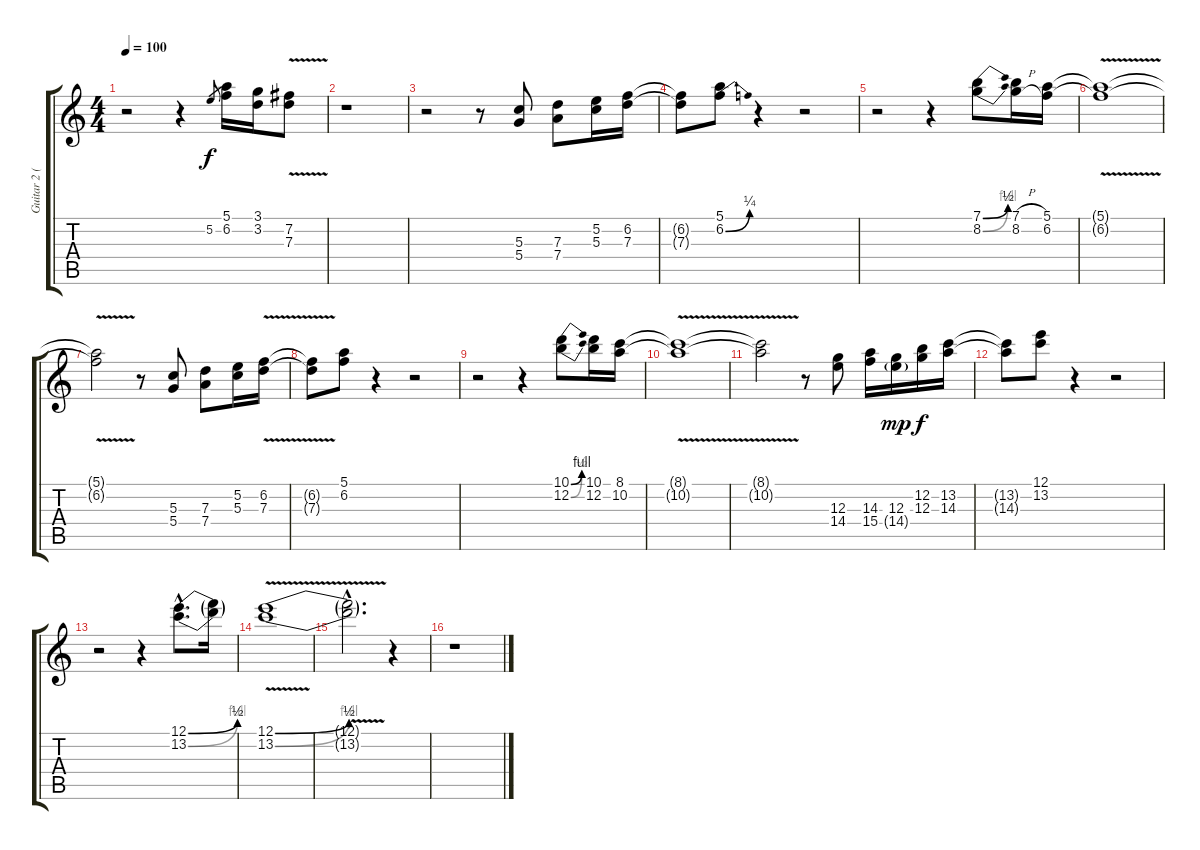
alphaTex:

\track ("Guitar 2 (Brick In The Wall Part 1)" "Guitar 2 (") {instrument electricguitarclean}
\staff {score tabs}
\tuning (E4 B3 G3 D3 A2 E2) {hide}
\ts (4 4)
\tempo 100
\clef g2
\ks c
r.2{dy f} r.4 5.2.8{gr} (5.1 6.2).16 (3.1 3.2).16 (7.2{v} 7.3{v}).8 |
r.1 |
r.2 r.8 (5.3 5.4).8 (7.3 7.4).8 (5.2 5.3).16 (6.2 7.3).16 |
(6.2{t} 7.3{t}).8 (5.1 6.2{be (bend 0 0 60 1)}).8 r.4 r.2 |
r.2 r.4 (7.1{be (bend 0 0 60 2)} 8.2{be (bend 0 0 60 4)}).8 (7.1{h} 8.2{h}).16 (5.1 6.2).16 |
(5.1{v t} 6.2{v t}).1 |
(5.1{v t} 6.2{v t}).2 r.8 (5.3 5.4).8 (7.3 7.4).8 (5.2 5.3).16 (6.2{v} 7.3{v}).16 |
(6.2{t} 7.3{t}).8 (5.1 6.2).8 r.4 r.2 |
r.2 r.4 (10.1{be (bend 0 0 60 4)} 12.2{be (bend 0 0 60 2)}).8 (10.1 12.2).16 (8.1 10.2).16 |
(8.1{v t} 10.2{v t}).1 |
(8.1{v t} 10.2{v t}).2 r.8 (12.3 14.4).8 (14.3 15.4).16 (12.3 14.4{g}).16{dy mp} (12.2 12.3).16{dy f} (13.2 14.3).16 |
(13.2{t} 14.3{t}).8 (12.1 13.2).8 r.4 r.2 |
r.2 r.4 (12.1{be (bend 0 0 60 2) hac} 13.2{be (bend 0 0 60 4) hac}).8{d} (12.1{t} 13.2{t}).16 |
(12.1{be (bend 0 0 60 2) v} 13.2{be (bend 0 0 60 4) v}).1 |
(12.1{v hac t} 13.2{v hac t}).2{d} r.4 |
r.1
